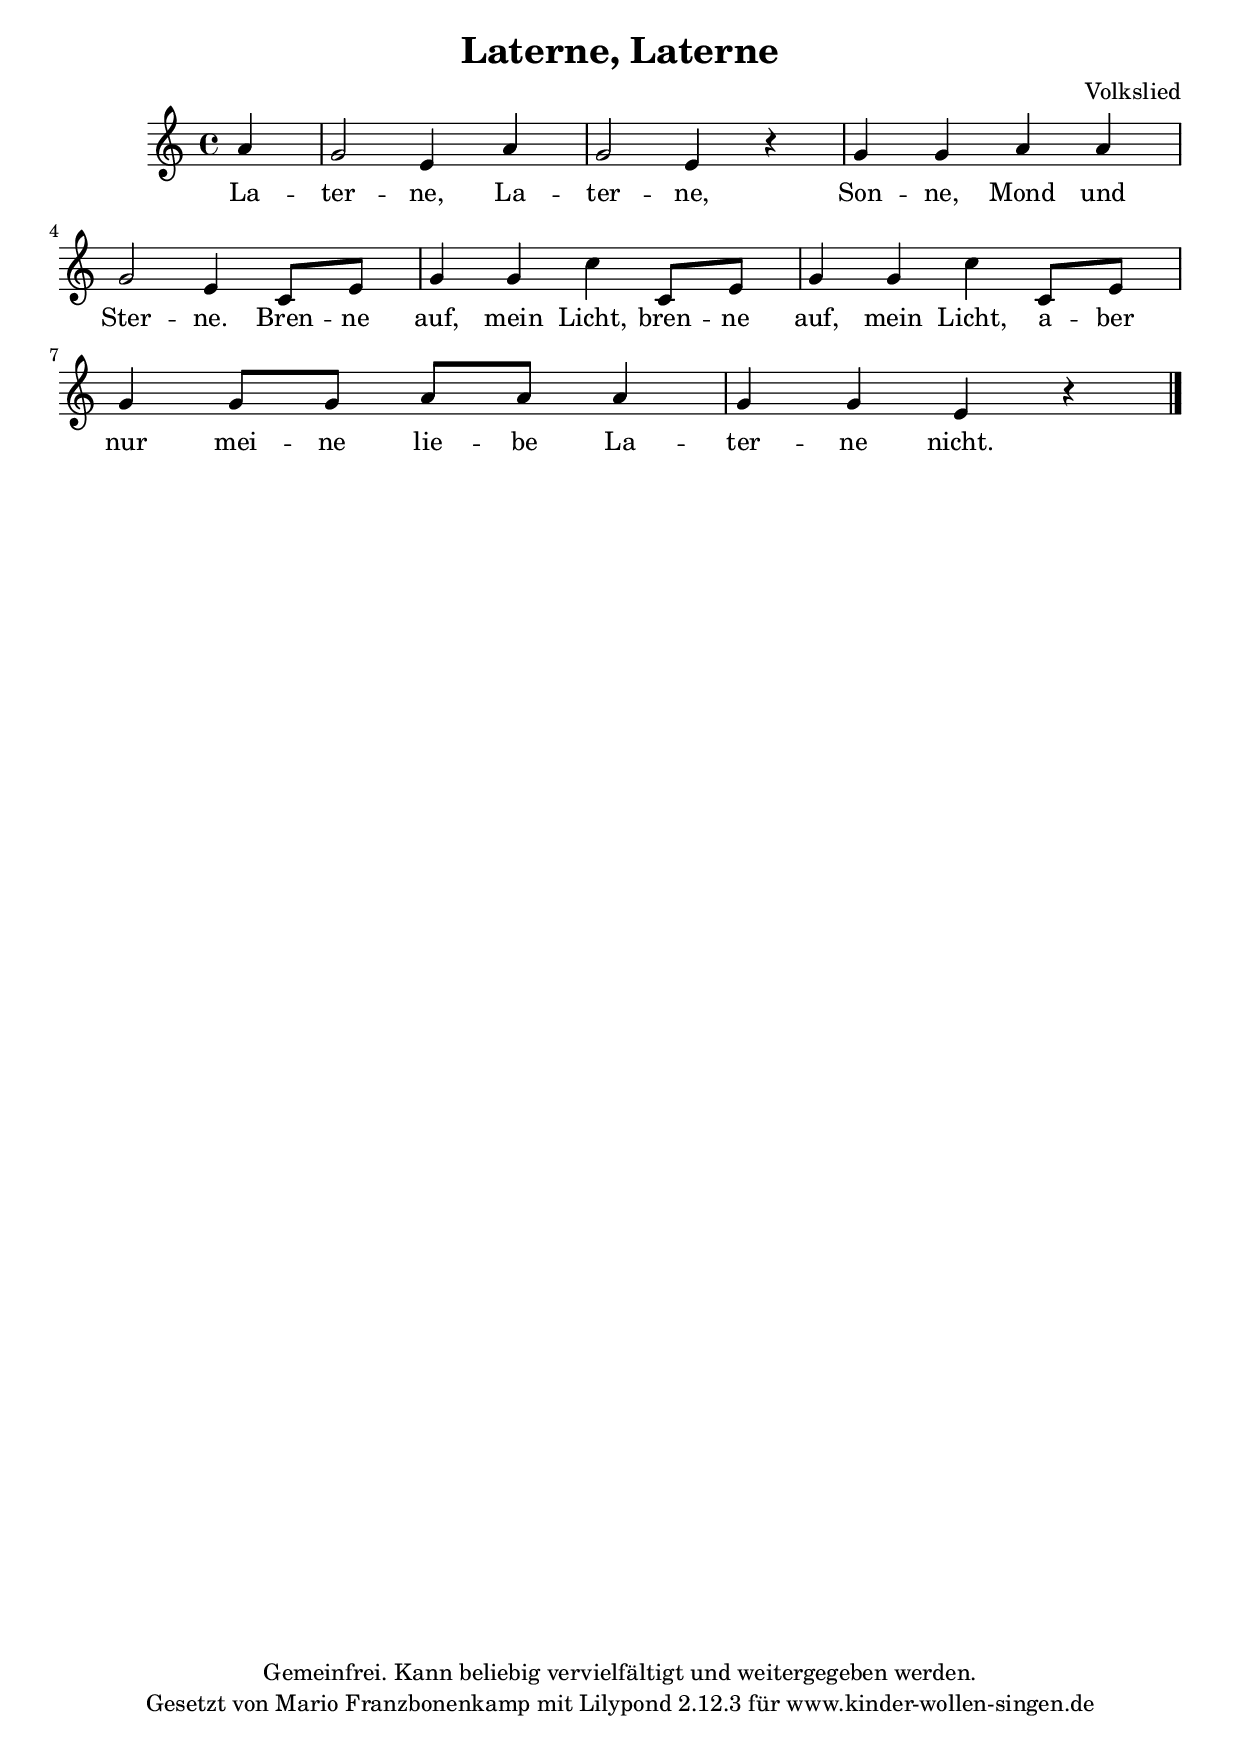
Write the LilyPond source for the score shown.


\version "2.12.3"
\paper {
}
#(set-default-paper-size "a4")

\header{
title = "Laterne, Laterne"
composer = "Volkslied"
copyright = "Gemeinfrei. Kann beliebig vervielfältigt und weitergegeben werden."
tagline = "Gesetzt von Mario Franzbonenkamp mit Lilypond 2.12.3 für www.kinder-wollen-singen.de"
}


Gesang = \relative c'' {
	\partial 4 a4 
	g2 e4 a
	g2 e4 r
	g g a a
	g2 e4 c8 e
	g4 g c c,8 e
	g4 g c c,8 e
	g4 g8 g a a
	a4 g g e
	
 r4 \bar "|."
}
\addlyrics { 
La -- ter -- ne, La -- ter -- ne, Son -- ne, Mond und Ster -- ne. Bren -- ne auf, mein Licht, bren -- ne auf, mein Licht, a -- ber nur mei -- ne lie -- be La -- ter -- ne nicht.
}


\score {
  <<
  \Gesang
  >>

  \layout
  {
    \context {
      \Score
      \override SpacingSpanner
                #'base-shortest-duration = #(ly:make-moment 1 256)
    }
  }
}


